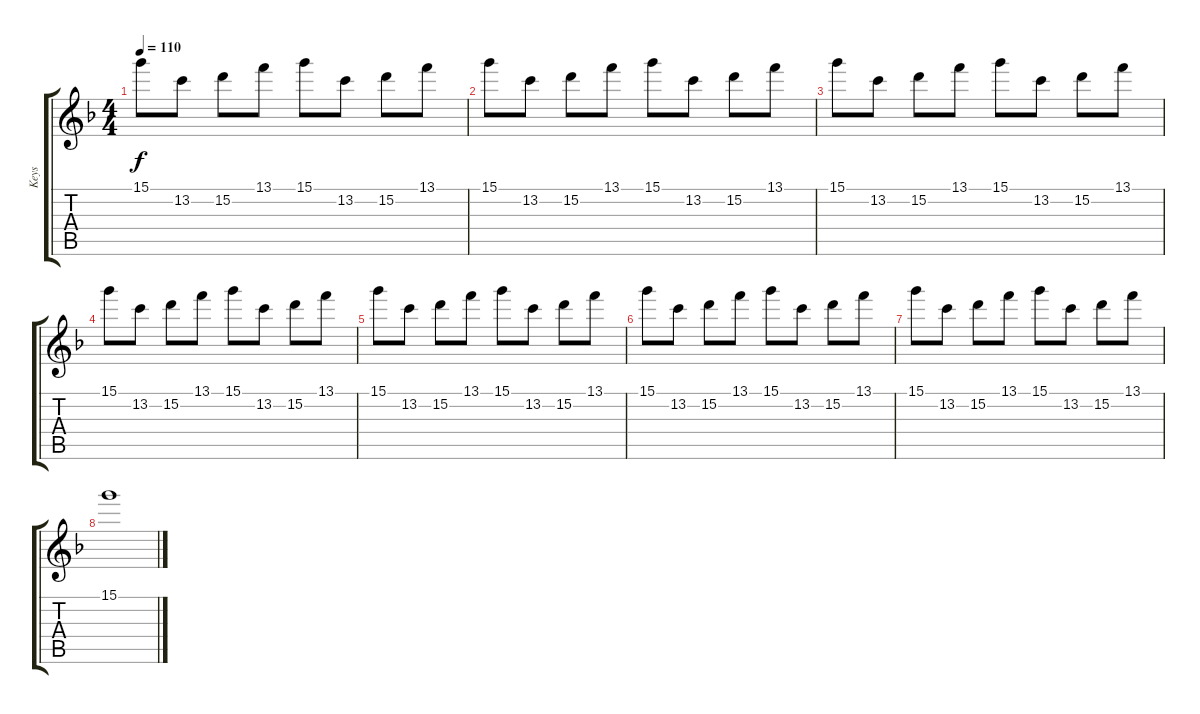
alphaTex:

\track ("Keys" "Keys") {instrument overdrivenguitar}
\staff {score tabs}
\tuning (E4 B3 G3 D3 A2 E2) {hide}
\ts (4 4)
\tempo 110
\clef g2
\ks dminor
15.1.8{dy f} 13.2.8 15.2.8 13.1.8 15.1.8 13.2.8 15.2.8 13.1.8 |
15.1.8 13.2.8 15.2.8 13.1.8 15.1.8 13.2.8 15.2.8 13.1.8 |
15.1.8 13.2.8 15.2.8 13.1.8 15.1.8 13.2.8 15.2.8 13.1.8 |
15.1.8 13.2.8 15.2.8 13.1.8 15.1.8 13.2.8 15.2.8 13.1.8 |
15.1.8 13.2.8 15.2.8 13.1.8 15.1.8 13.2.8 15.2.8 13.1.8 |
15.1.8 13.2.8 15.2.8 13.1.8 15.1.8 13.2.8 15.2.8 13.1.8 |
15.1.8 13.2.8 15.2.8 13.1.8 15.1.8 13.2.8 15.2.8 13.1.8 |
15.1.1
